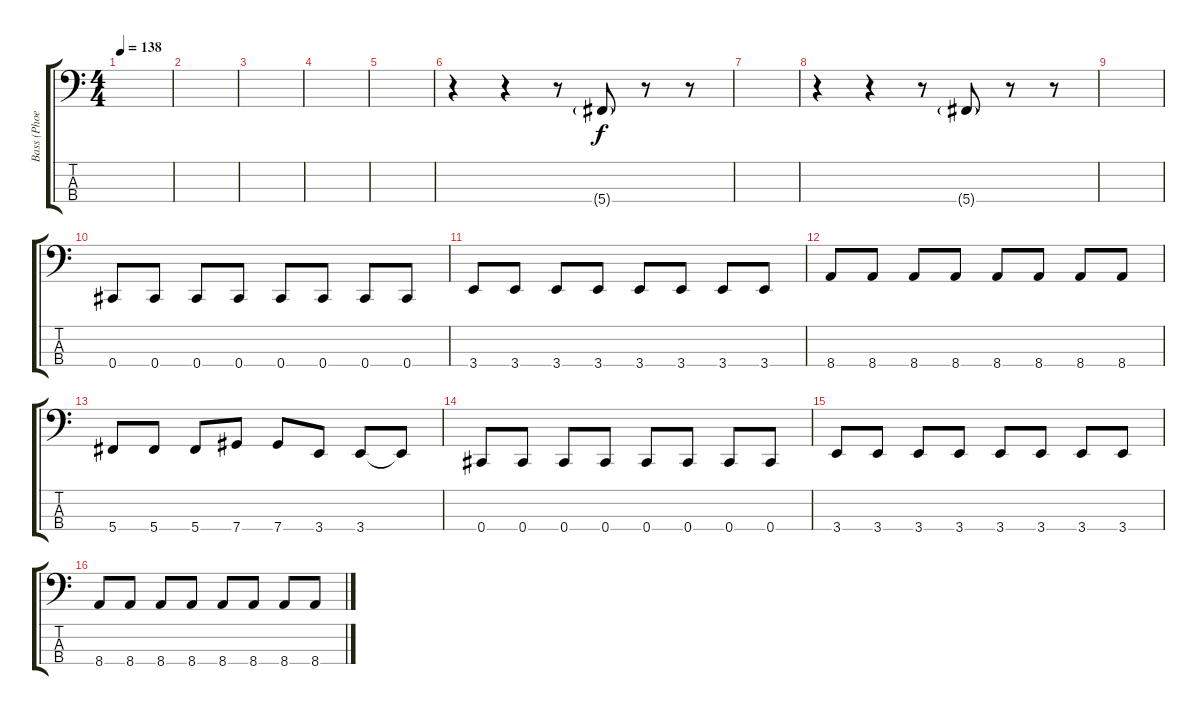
\track ("Bass (Phoenix)" "Bass (Phoe") {instrument electricbassfinger}
\staff {score tabs}
\tuning (Gb2 Db2 Ab1 Db1) {hide}
\ts (4 4)
\tempo 138
\clef f4
\ks c
|
|
|
|
|
r.4 r.4 r.8 5.4{g}.8 r.8 r.8 |
|
r.4 r.4 r.8 5.4{g}.8 r.8 r.8 |
|
0.4.8{dy f} 0.4.8 0.4.8 0.4.8 0.4.8 0.4.8 0.4.8 0.4.8 |
3.4.8 3.4.8 3.4.8 3.4.8 3.4.8 3.4.8 3.4.8 3.4.8 |
8.4.8 8.4.8 8.4.8 8.4.8 8.4.8 8.4.8 8.4.8 8.4.8 |
5.4.8 5.4.8 5.4.8 7.4.8 7.4.8 3.4.8 3.4.8 3.4{t}.8 |
0.4.8 0.4.8 0.4.8 0.4.8 0.4.8 0.4.8 0.4.8 0.4.8 |
3.4.8 3.4.8 3.4.8 3.4.8 3.4.8 3.4.8 3.4.8 3.4.8 |
8.4.8 8.4.8 8.4.8 8.4.8 8.4.8 8.4.8 8.4.8 8.4.8
